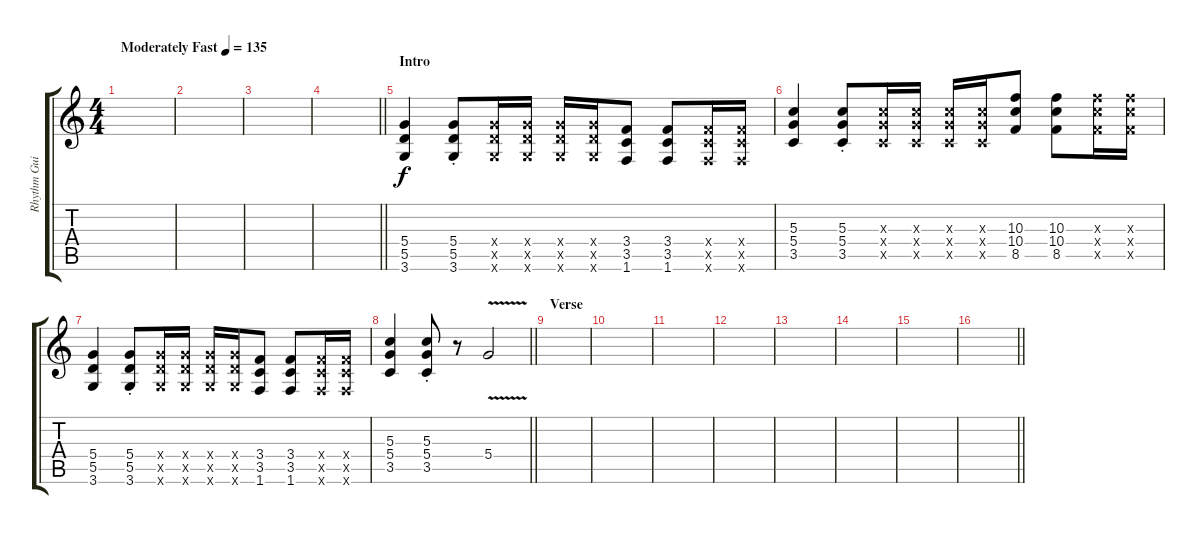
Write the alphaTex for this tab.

\track ("Rhythm Guitar 2" "Rhythm Gui") {instrument distortionguitar}
\staff {score tabs}
\tuning (E4 B3 G3 D3 A2 E2) {hide}
\ts (4 4)
\tempo (135 "Moderately Fast")
\clef g2
\ks c
|
|
|
\barLineRight lightlight
|
\section ("" "Intro")
(5.4 5.5 3.6).4 (5.4{st} 5.5 3.6).8 (5.4{x} 5.5{x} 3.6{x}).16 (5.4{x} 5.5{x} 3.6{x}).16 (5.4{x} 5.5{x} 3.6{x}).16 (5.4{x} 5.5{x} 3.6{x}).16 (3.4 3.5 1.6).8 (3.4 3.5 1.6).8 (3.4{x} 3.5{x} 1.6{x}).16 (3.4{x} 3.5{x} 1.6{x}).16 |
(5.3 5.4 3.5).4 (5.3 5.4 3.5{st}).8 (5.3{x} 5.4{x} 3.5{x}).16 (5.3{x} 5.4{x} 3.5{x}).16 (5.3{x} 5.4{x} 3.5{x}).16 (5.3{x} 5.4{x} 3.5{x}).16 (10.3 10.4 8.5).8 (10.3 10.4 8.5).8 (10.3{x} 10.4{x} 8.5{x}).16 (10.3{x} 10.4{x} 8.5{x}).16 |
(5.4 5.5 3.6).4 (5.4{st} 5.5 3.6).8 (5.4{x} 5.5{x} 3.6{x}).16 (5.4{x} 5.5{x} 3.6{x}).16 (5.4{x} 5.5{x} 3.6{x}).16 (5.4{x} 5.5{x} 3.6{x}).16 (3.4 3.5 1.6).8 (3.4 3.5 1.6).8 (3.4{x} 3.5{x} 1.6{x}).16 (3.4{x} 3.5{x} 1.6{x}).16 |
\barLineRight lightlight
(5.3 5.4 3.5).4 (5.3 5.4 3.5{st}).8 r.8 5.4{v}.2 |
\section ("" "Verse")
|
|
|
|
|
|
|
\barLineRight lightlight
